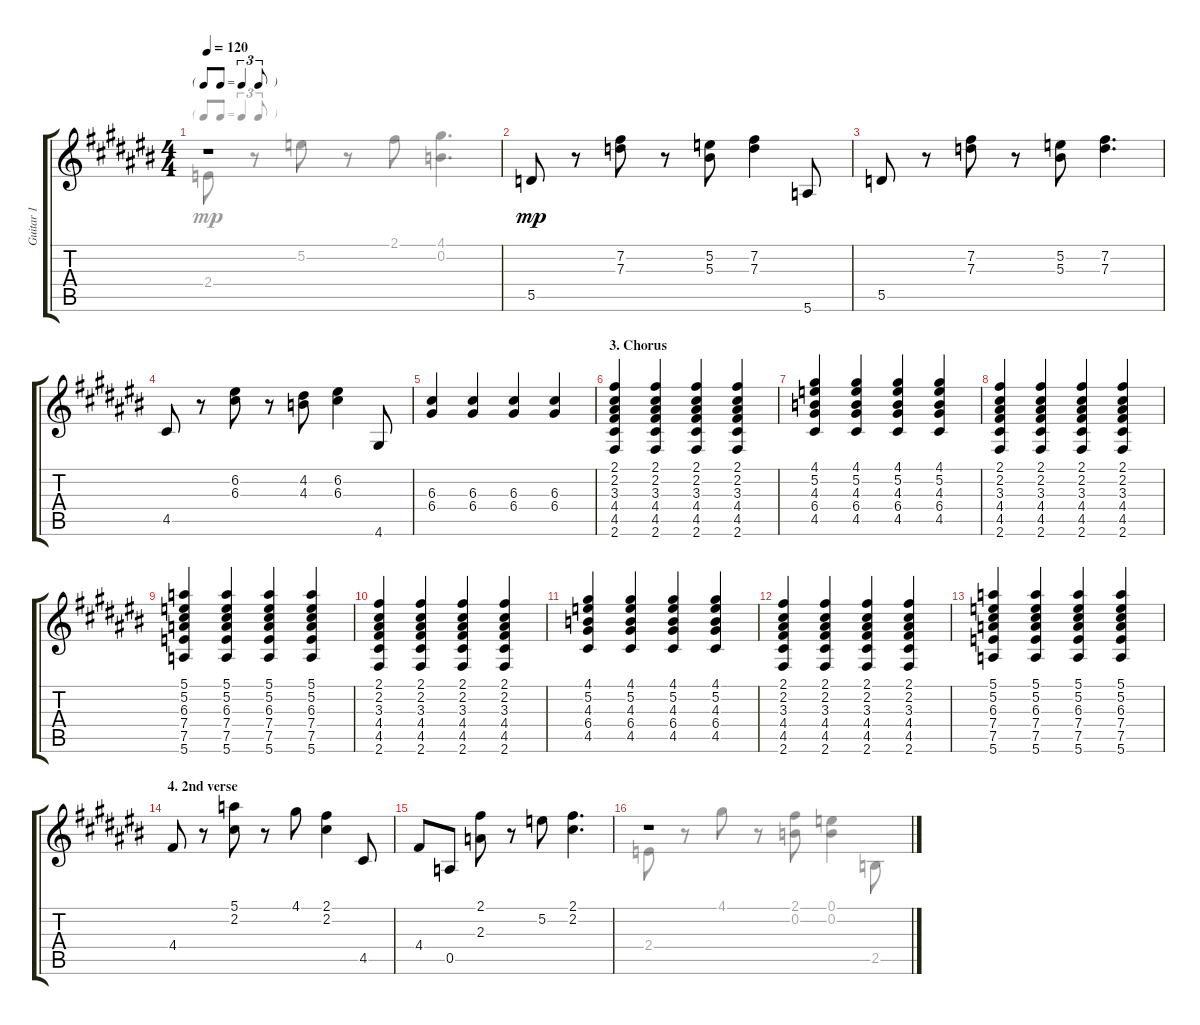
\track ("Guitar 1" "Guitar 1") {mute instrument electricguitarclean}
\staff {score tabs}
\tuning (E4 B3 G3 D3 A2 E2) {hide}
\voice
\ts (4 4)
\tf triplet8th
\tempo 120
\clef g2
\ks c#
r.1{dy mp} |
5.5.8 r.8 (7.2 7.3).8 r.8 (5.2 5.3).8 (7.2 7.3).4 5.6.8 |
5.5.8 r.8 (7.2 7.3).8 r.8 (5.2 5.3).8 (7.2 7.3).4{d} |
4.5.8 r.8 (6.2 6.3).8 r.8 (4.2 4.3).8 (6.2 6.3).4 4.6.8 |
(6.3 6.4).4 (6.3 6.4).4 (6.3 6.4).4 (6.3 6.4).4 |
\section ("" "3. Chorus")
(2.1 2.2 3.3 4.4 4.5 2.6).4 (2.1 2.2 3.3 4.4 4.5 2.6).4 (2.1 2.2 3.3 4.4 4.5 2.6).4 (2.1 2.2 3.3 4.4 4.5 2.6).4 |
(4.1 5.2 4.3 6.4 4.5).4 (4.1 5.2 4.3 6.4 4.5).4 (4.1 5.2 4.3 6.4 4.5).4 (4.1 5.2 4.3 6.4 4.5).4 |
(2.1 2.2 3.3 4.4 4.5 2.6).4 (2.1 2.2 3.3 4.4 4.5 2.6).4 (2.1 2.2 3.3 4.4 4.5 2.6).4 (2.1 2.2 3.3 4.4 4.5 2.6).4 |
(5.1 5.2 6.3 7.4 7.5 5.6).4 (5.1 5.2 6.3 7.4 7.5 5.6).4 (5.1 5.2 6.3 7.4 7.5 5.6).4 (5.1 5.2 6.3 7.4 7.5 5.6).4 |
(2.1 2.2 3.3 4.4 4.5 2.6).4 (2.1 2.2 3.3 4.4 4.5 2.6).4 (2.1 2.2 3.3 4.4 4.5 2.6).4 (2.1 2.2 3.3 4.4 4.5 2.6).4 |
(4.1 5.2 4.3 6.4 4.5).4 (4.1 5.2 4.3 6.4 4.5).4 (4.1 5.2 4.3 6.4 4.5).4 (4.1 5.2 4.3 6.4 4.5).4 |
(2.1 2.2 3.3 4.4 4.5 2.6).4 (2.1 2.2 3.3 4.4 4.5 2.6).4 (2.1 2.2 3.3 4.4 4.5 2.6).4 (2.1 2.2 3.3 4.4 4.5 2.6).4 |
(5.1 5.2 6.3 7.4 7.5 5.6).4 (5.1 5.2 6.3 7.4 7.5 5.6).4 (5.1 5.2 6.3 7.4 7.5 5.6).4 (5.1 5.2 6.3 7.4 7.5 5.6).4 |
\section ("" "4. 2nd verse")
4.4.8 r.8 (5.1 2.2).8 r.8 4.1.8 (2.1 2.2).4 4.5.8 |
4.4.8 0.5.8 (2.1 2.3).8 r.8 5.2.8 (2.1 2.2).4{d} |
r.1
\voice
\clef g2
\ottava regular
\simile none
\ks c#
2.4.8{dy mp} r.8 5.2.8 r.8 2.1.8 (4.1 0.2).4{d} |
|
|
|
|
|
|
|
|
|
|
|
|
|
|
2.4.8 r.8 4.1.8 r.8 (2.1 0.2).8 (0.1 0.2).4 2.5.8
